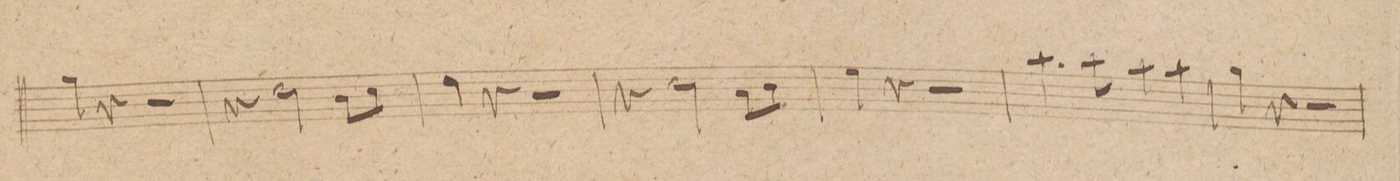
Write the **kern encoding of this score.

**kern	**dynam
*I"Oboi 1mo	*
*clefG2	*
*k[f#c#g#]	*
*met(c)	*
*M4/4	*
4gg#\	.
4r	.
2r	.
=164	=164
4r	.
2dd\	.
8b\L	.
8cc#\J	.
=165	=165
4dd\	.
4r	.
2r	.
=166	=166
4r	.
2cc#\	.
8a\L	.
8b\J	.
=167	=167
4ee\	.
4r	.
2r	.
=168	=168
4.aa\	.
8aa\	.
4aa\	.
4aa\	.
=169	=169
4gg#\	.
4r	.
2r	.
=170	=170
*-	*-
